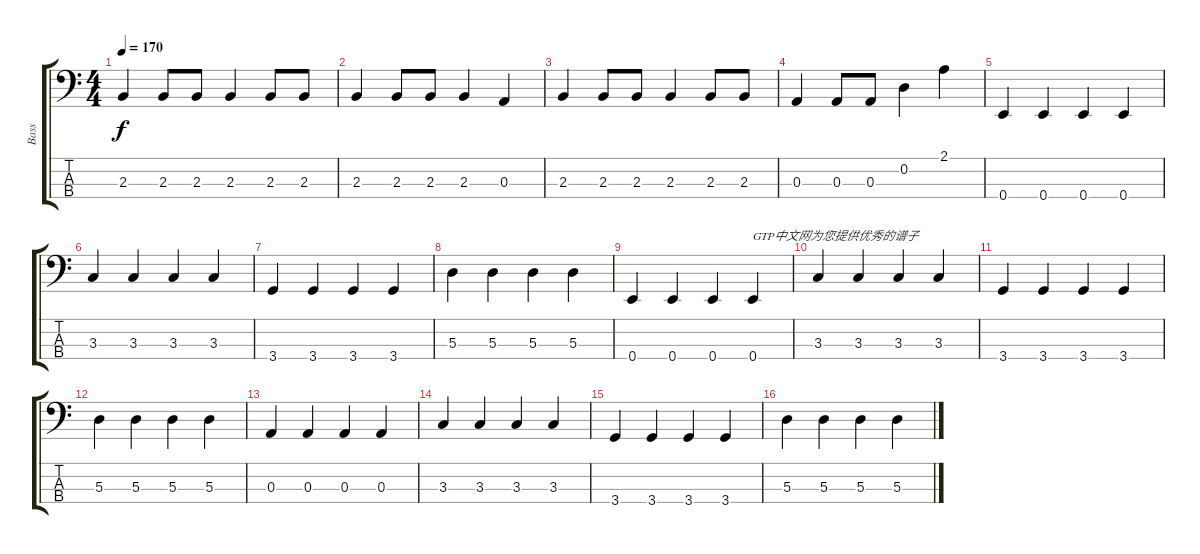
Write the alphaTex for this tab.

\track ("Bass" "Bass") {instrument electricbassfinger}
\staff {score tabs}
\tuning (G2 D2 A1 E1) {hide}
\ts (4 4)
\tempo 170
\clef f4
\ks c
2.3.4{dy f} 2.3.8 2.3.8 2.3.4 2.3.8 2.3.8 |
2.3.4 2.3.8 2.3.8 2.3.4 0.3.4 |
2.3.4 2.3.8 2.3.8 2.3.4 2.3.8 2.3.8 |
0.3.4 0.3.8 0.3.8 0.2.4 2.1.4 |
0.4.4 0.4.4 0.4.4 0.4.4 |
3.3.4 3.3.4 3.3.4 3.3.4 |
3.4.4 3.4.4 3.4.4 3.4.4 |
5.3.4 5.3.4 5.3.4 5.3.4 |
0.4.4 0.4.4 0.4.4 0.4.4{txt "GTP中文网为您提供优秀的谱子"} |
3.3.4 3.3.4 3.3.4 3.3.4 |
3.4.4 3.4.4 3.4.4 3.4.4 |
5.3.4 5.3.4 5.3.4 5.3.4 |
0.3.4 0.3.4 0.3.4 0.3.4 |
3.3.4 3.3.4 3.3.4 3.3.4 |
3.4.4 3.4.4 3.4.4 3.4.4 |
5.3.4 5.3.4 5.3.4 5.3.4
